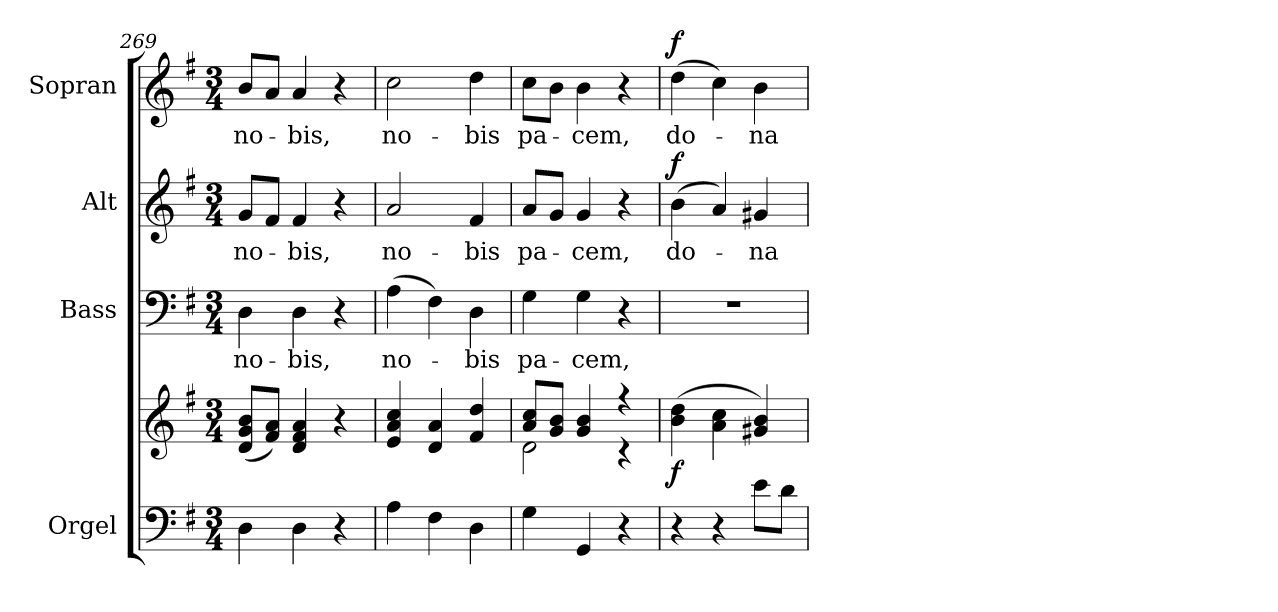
**kern	**kern	**dynam	**kern	**text	**kern	**text	**dynam	**kern	**text	**dynam
*part4	*part4	*part4	*part3	*part3	*part2	*part2	*part2	*part1	*part1	*part1
*staff5	*staff4	*staff4/5	*staff3	*staff3	*staff2	*staff2	*staff2	*staff1	*staff1	*staff1
*I"Orgel	*	*	*I"Bass	*	*I"Alt	*	*	*I"Sopran	*	*
*I'Org.	*	*	*I'B.	*	*I'A.	*	*	*I'S.	*	*
*clefF4	*clefG2	*	*clefF4	*	*clefG2	*	*	*clefG2	*	*
*k[f#]	*k[f#]	*	*k[f#]	*	*k[f#]	*	*	*k[f#]	*	*
*G:	*G:	*	*G:	*	*G:	*	*	*G:	*	*
*M3/4	*M3/4	*	*M3/4	*	*M3/4	*	*	*M3/4	*	*
=269	=269	=269	=269	=269	=269	=269	=269	=269	=269	=269
!	!	!	!	!LO:LY:b	!	!LO:LY:b	!	!	!LO:LY:b	!
4D\	(<8d/ 8g/ 8b/L	.	4D\	no-	8g/L	no-	.	8b/L	no-	.
.	8f#/ 8a/J)	.	.	.	8f#/J	.	.	8a/J	.	.
!	!	!	!	!LO:LY:b	!	!LO:LY:b	!	!	!LO:LY:b	!
4D\	4d/ 4f#/ 4a/	.	4D\	-bis,	4f#/	-bis,	.	4a/	-bis,	.
4r	4r	.	4r	.	4r	.	.	4r	.	.
=270	=270	=270	=270	=270	=270	=270	=270	=270	=270	=270
!	!	!	!	!LO:LY:b	!	!LO:LY:b	!	!	!LO:LY:b	!
4A\	4e/ 4a/ 4cc/	.	(>4A\	no-	2a/	no-	.	2cc\	no-	.
4F#\	4d/ 4a/	.	4F#\)	.	.	.	.	.	.	.
!	!	!	!	!LO:LY:b	!	!LO:LY:b	!	!	!LO:LY:b	!
4D\	4f#/ 4dd/	.	4D\	-bis	4f#/	-bis	.	4dd\	-bis	.
!!LO:PB:g=z
=271	=271	=271	=271	=271	=271	=271	=271	=271	=271	=271
*	*^	*	*	*	*	*	*	*	*	*
!	!	!	!	!	!LO:LY:b	!	!LO:LY:b	!	!	!LO:LY:b	!
4G\	8a/ 8cc/L	2d\	.	4G\	pa-	8a/L	pa-	.	8cc\L	pa-	.
.	8g/ 8b/J	.	.	.	.	8g/J	.	.	8b\J	.	.
!	!	!	!	!	!LO:LY:b	!	!LO:LY:b	!	!	!LO:LY:b	!
4GG/	4g/ 4b/	.	.	4G\	-cem,	4g/	-cem,	.	4b\	-cem,	.
4r	4r	4r	.	4r	.	4r	.	.	4r	.	.
=272	=272	=272	=272	=272	=272	=272	=272	=272	=272	=272	=272
!	!	!	!LO:DY:b	!	!	!	!LO:LY:b	!LO:DY:a	!	!LO:LY:b	!LO:DY:a
*	*v	*v	*	*	*	*	*	*	*	*	*
4r	(>4b\ 4dd\	f	2.r	.	(>4b\	do-	f	(>4dd\	do-	f
4r	4a\ 4cc\	.	.	.	4a/)	.	.	4cc\)	.	.
!	!	!	!	!	!	!LO:LY:b	!	!	!LO:LY:b	!
8e\L	4g#X/ 4b/)	.	.	.	4g#X/	-na	.	4b\	-na	.
8d\J	.	.	.	.	.	.	.	.	.	.
=	=	=	=	=	=	=	=	=	=	=
*-	*-	*-	*-	*-	*-	*-	*-	*-	*-	*-
